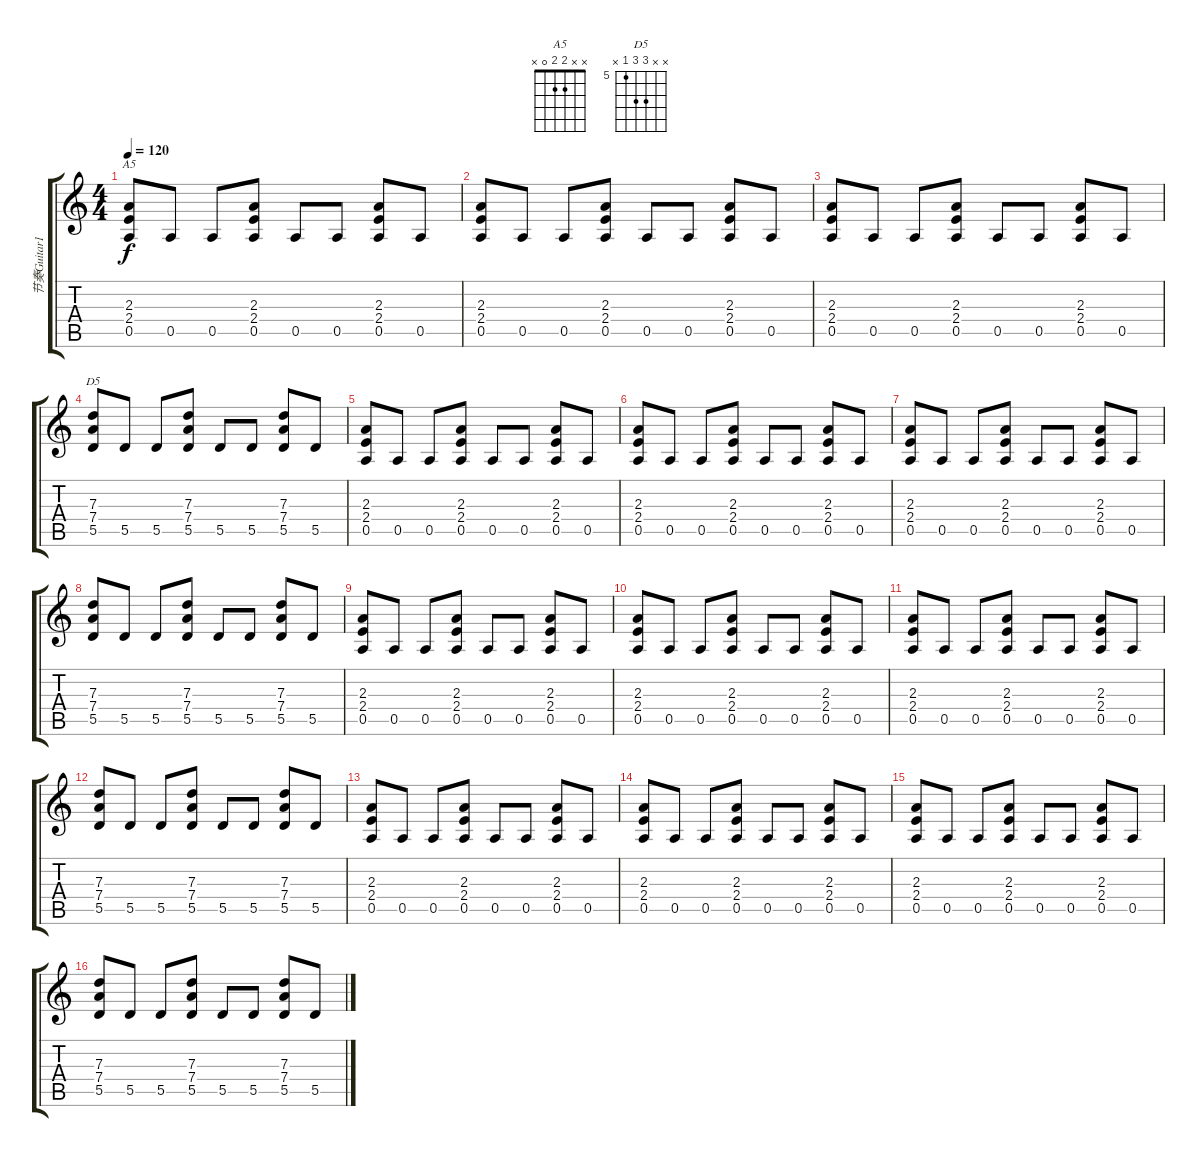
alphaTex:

\track ("节奏Guitar1" "节奏Guitar1") {instrument distortionguitar}
\staff {score tabs}
\tuning (E4 B3 G3 D3 A2 E2) {hide}
\chord ("A5" x x 2 2 0 x)
\chord ("D5" x x 7 7 5 x) {firstfret 5}
\ts (4 4)
\tempo 120
\clef g2
\ks c
(2.3 2.4 0.5).8{ch "A5" dy f} 0.5.8 0.5.8 (2.3 2.4 0.5).8 0.5.8 0.5.8 (2.3 2.4 0.5).8 0.5.8 |
(2.3 2.4 0.5).8 0.5.8 0.5.8 (2.3 2.4 0.5).8 0.5.8 0.5.8 (2.3 2.4 0.5).8 0.5.8 |
(2.3 2.4 0.5).8 0.5.8 0.5.8 (2.3 2.4 0.5).8 0.5.8 0.5.8 (2.3 2.4 0.5).8 0.5.8 |
(7.3 7.4 5.5).8{ch "D5"} 5.5.8 5.5.8 (7.3 7.4 5.5).8 5.5.8 5.5.8 (7.3 7.4 5.5).8 5.5.8 |
(2.3 2.4 0.5).8 0.5.8 0.5.8 (2.3 2.4 0.5).8 0.5.8 0.5.8 (2.3 2.4 0.5).8 0.5.8 |
(2.3 2.4 0.5).8{volume 12} 0.5.8 0.5.8 (2.3 2.4 0.5).8 0.5.8 0.5.8 (2.3 2.4 0.5).8 0.5.8 |
(2.3 2.4 0.5).8 0.5.8 0.5.8 (2.3 2.4 0.5).8 0.5.8 0.5.8 (2.3 2.4 0.5).8 0.5.8 |
(7.3 7.4 5.5).8{volume 10} 5.5.8 5.5.8 (7.3 7.4 5.5).8 5.5.8 5.5.8 (7.3 7.4 5.5).8 5.5.8 |
(2.3 2.4 0.5).8 0.5.8 0.5.8 (2.3 2.4 0.5).8 0.5.8 0.5.8 (2.3 2.4 0.5).8 0.5.8 |
(2.3 2.4 0.5).8{volume 8} 0.5.8 0.5.8 (2.3 2.4 0.5).8 0.5.8 0.5.8 (2.3 2.4 0.5).8 0.5.8 |
(2.3 2.4 0.5).8 0.5.8 0.5.8 (2.3 2.4 0.5).8 0.5.8 0.5.8 (2.3 2.4 0.5).8 0.5.8 |
(7.3 7.4 5.5).8{volume 6} 5.5.8 5.5.8 (7.3 7.4 5.5).8 5.5.8 5.5.8 (7.3 7.4 5.5).8 5.5.8 |
(2.3 2.4 0.5).8 0.5.8 0.5.8 (2.3 2.4 0.5).8 0.5.8 0.5.8 (2.3 2.4 0.5).8 0.5.8 |
(2.3 2.4 0.5).8{volume 4} 0.5.8 0.5.8 (2.3 2.4 0.5).8 0.5.8 0.5.8 (2.3 2.4 0.5).8 0.5.8 |
(2.3 2.4 0.5).8 0.5.8 0.5.8 (2.3 2.4 0.5).8 0.5.8 0.5.8 (2.3 2.4 0.5).8 0.5.8 |
(7.3 7.4 5.5).8{volume 0} 5.5.8 5.5.8 (7.3 7.4 5.5).8 5.5.8 5.5.8 (7.3 7.4 5.5).8 5.5.8
